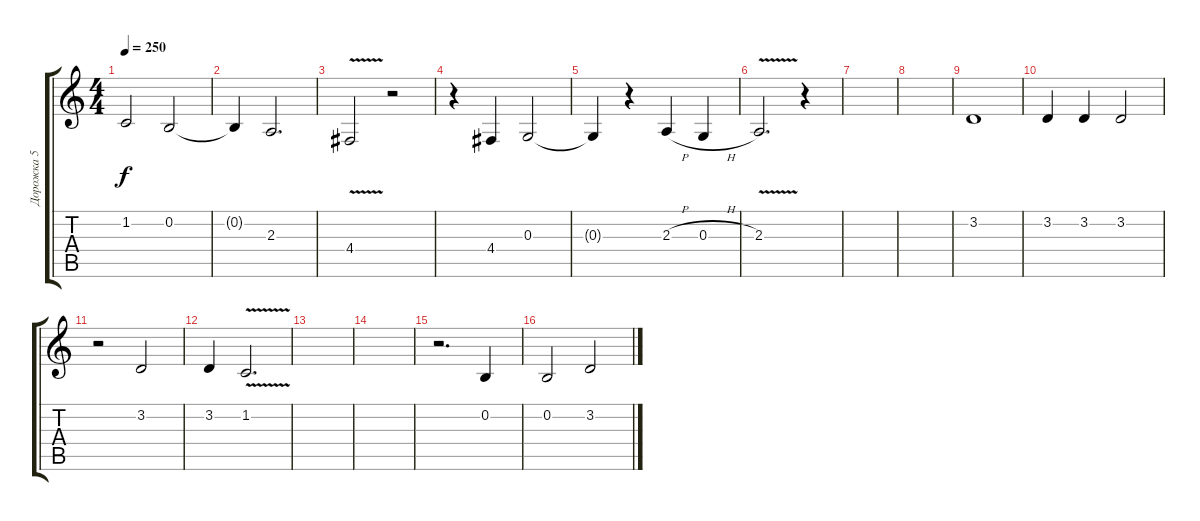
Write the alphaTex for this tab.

\track ("Дорожка 5" "Дорожка 5") {instrument lead6voice}
\staff {score tabs}
\tuning (E4 B3 G3 D3 A2 E2) {hide}
\ts (4 4)
\tempo 250
\clef g2
\ks c
1.2{t}.2{dy f volume 14} 0.2.2{volume 14} |
0.2{t}.4{volume 14} 2.3.2{d volume 14} |
4.4{v}.2{volume 14} r.2 |
r.4{volume 14} 4.4.4{volume 14} 0.3.2{volume 14} |
0.3{t}.4 r.4{volume 14} 2.3{h}.4{volume 14} 0.3{h}.4{volume 14} |
2.3{v}.2{d volume 14} r.4{volume 14} |
|
|
3.2.1{volume 14} |
3.2.4{volume 14} 3.2.4{volume 14} 3.2.2{volume 14} |
r.2 3.2.2{volume 14} |
3.2.4{volume 14} 1.2{v}.2{d volume 14} |
|
|
r.2{d} 0.2.4{volume 14} |
0.2.2{volume 14} 3.2.2{volume 14}
